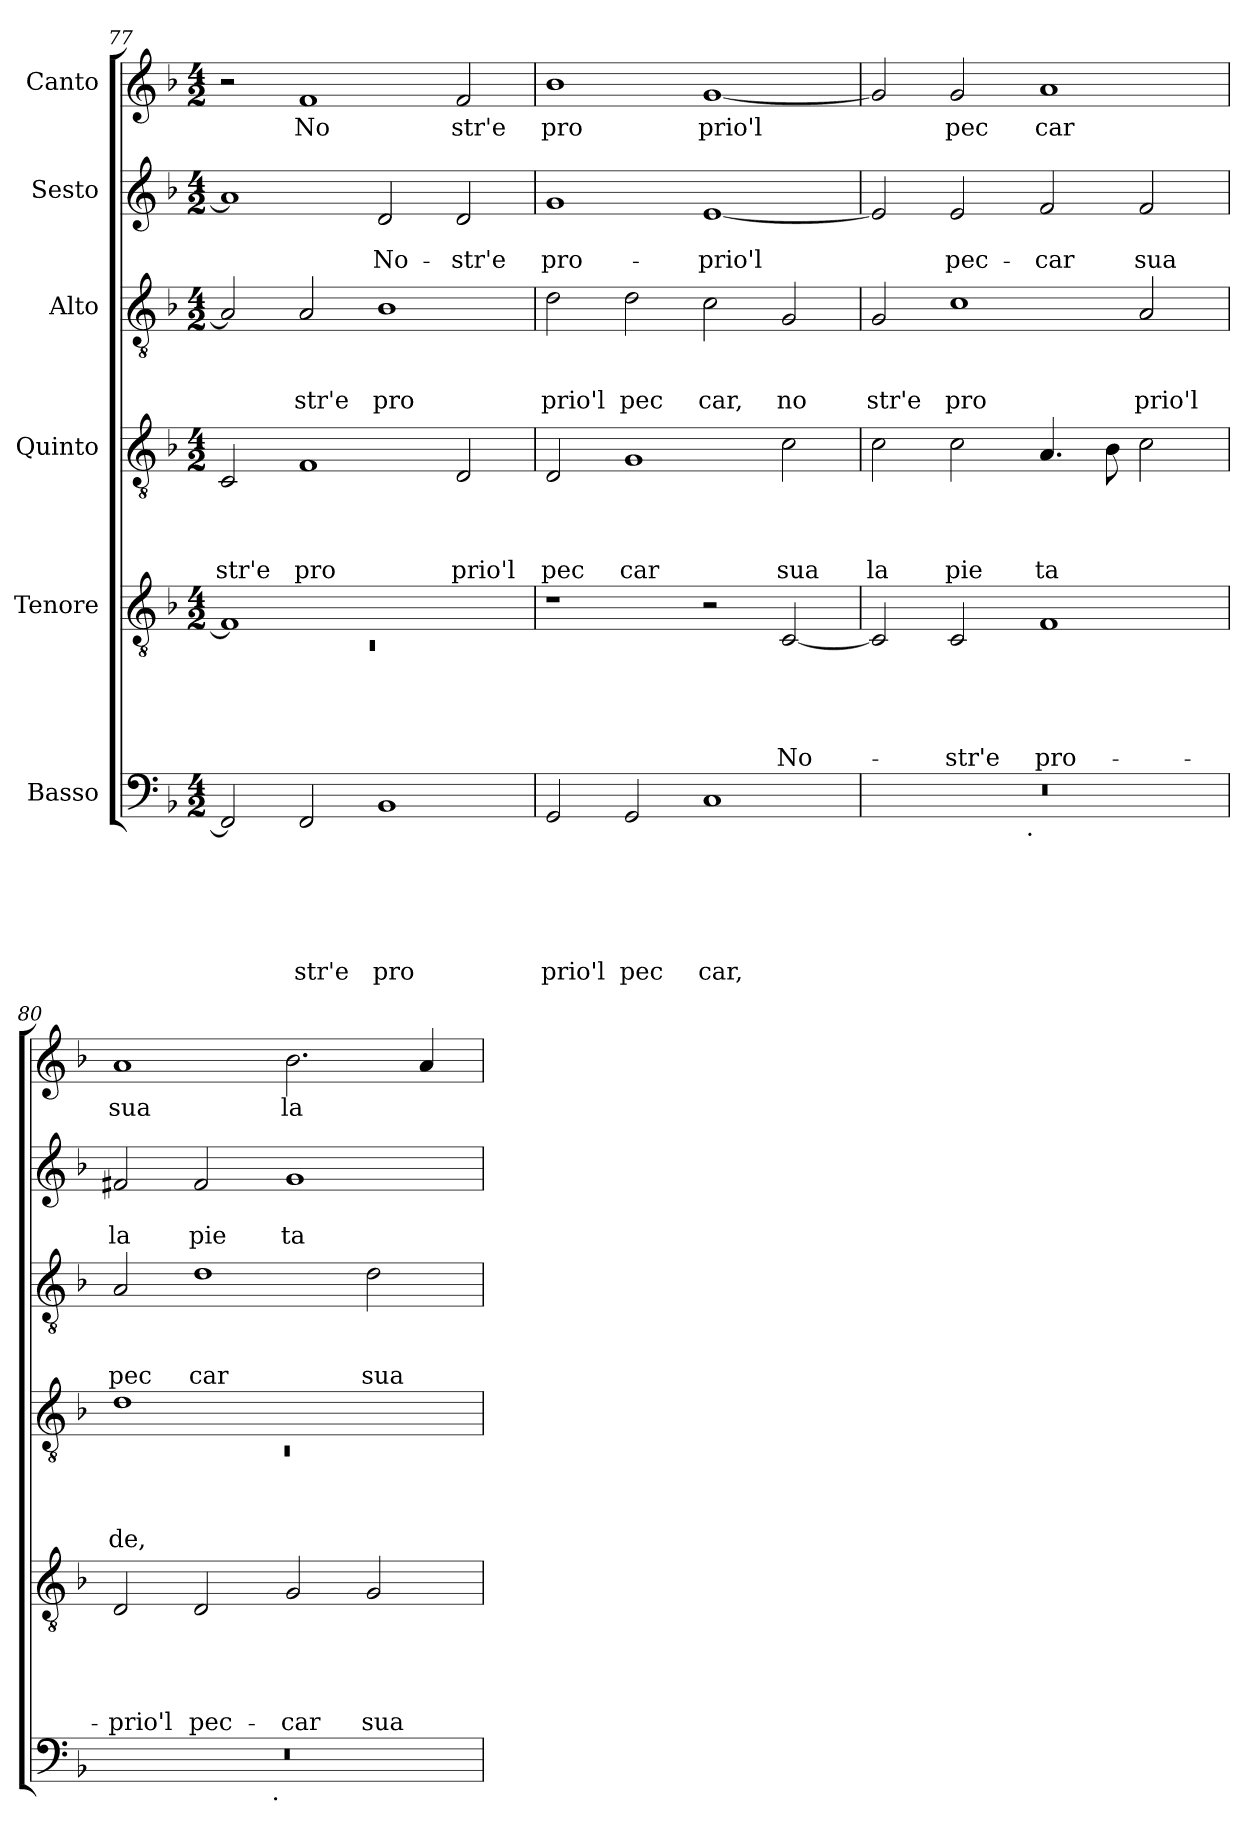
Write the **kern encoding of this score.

**kern	**text	**text	**text	**text	**text	**text	**kern	**text	**text	**text	**text	**text	**kern	**text	**text	**text	**text	**kern	**text	**text	**text	**kern	**text	**text	**kern	**text
*part6	*part6	*part6	*part6	*part6	*part6	*part6	*part5	*part5	*part5	*part5	*part5	*part5	*part4	*part4	*part4	*part4	*part4	*part3	*part3	*part3	*part3	*part2	*part2	*part2	*part1	*part1
*staff6	*staff6	*staff6	*staff6	*staff6	*staff6	*staff6	*staff5	*staff5	*staff5	*staff5	*staff5	*staff5	*staff4	*staff4	*staff4	*staff4	*staff4	*staff3	*staff3	*staff3	*staff3	*staff2	*staff2	*staff2	*staff1	*staff1
*I"Basso	*	*	*	*	*	*	*I"Tenore	*	*	*	*	*	*I"Quinto	*	*	*	*	*I"Alto	*	*	*	*I"Sesto	*	*	*I"Canto	*
*clefF4	*	*	*	*	*	*	*clefGv2	*	*	*	*	*	*clefGv2	*	*	*	*	*clefGv2	*	*	*	*clefG2	*	*	*clefG2	*
*k[b-]	*	*	*	*	*	*	*k[b-]	*	*	*	*	*	*k[b-]	*	*	*	*	*k[b-]	*	*	*	*k[b-]	*	*	*k[b-]	*
*F:	*	*	*	*	*	*	*F:	*	*	*	*	*	*F:	*	*	*	*	*F:	*	*	*	*F:	*	*	*F:	*
*M4/2	*	*	*	*	*	*	*M4/2	*	*	*	*	*	*M4/2	*	*	*	*	*M4/2	*	*	*	*M4/2	*	*	*M4/2	*
=77	=77	=77	=77	=77	=77	=77	=77	=77	=77	=77	=77	=77	=77	=77	=77	=77	=77	=77	=77	=77	=77	=77	=77	=77	=77	=77
*	*	*	*	*	*	*	*^	*	*	*	*	*	*	*	*	*	*	*	*	*	*	*	*	*	*	*
!	!	!	!	!	!	!	!	!LO:N:vis=1	!	!	!	!	!	!	!	!	!	!LO:LY:b	!	!	!	!	!	!	!	!	!
2FF/]	.	.	.	.	.	.	1F]	0rC	.	.	.	.	.	2C/	.	.	.	str'e	2A/]	.	.	.	1a]	.	.	2r	.
!	!	!	!	!	!	!LO:LY:b	!	!	!	!	!	!	!	!	!	!	!	!LO:LY:b	!	!	!	!LO:LY:b	!	!	!	!	!LO:LY:b
2FF/	.	.	.	.	.	str'e	.	.	.	.	.	.	.	1F	.	.	.	pro	2A/	.	.	str'e	.	.	.	1f	No
!	!	!	!	!	!	!LO:LY:b	!	!	!	!	!	!	!	!	!	!	!	!	!	!	!	!LO:LY:b	!	!	!LO:LY:b	!	!
1BB-	.	.	.	.	.	pro	1ryy	.	.	.	.	.	.	.	.	.	.	.	1B-	.	.	pro	2d/	.	No-	.	.
!	!	!	!	!	!	!	!	!	!	!	!	!	!	!	!	!	!	!LO:LY:b	!	!	!	!	!	!	!LO:LY:b	!	!LO:LY:b
.	.	.	.	.	.	.	.	.	.	.	.	.	.	2D/	.	.	.	prio'l	.	.	.	.	2d/	.	-str'e	2f/	str'e
*	*	*	*	*	*	*	*v	*v	*	*	*	*	*	*	*	*	*	*	*	*	*	*	*	*	*	*	*
=78	=78	=78	=78	=78	=78	=78	=78	=78	=78	=78	=78	=78	=78	=78	=78	=78	=78	=78	=78	=78	=78	=78	=78	=78	=78	=78
!	!	!	!	!	!	!LO:LY:b	!	!	!	!	!	!	!	!	!	!	!LO:LY:b	!	!	!	!LO:LY:b	!	!	!LO:LY:b	!	!LO:LY:b
2GG/	.	.	.	.	.	prio'l	1r	.	.	.	.	.	2D/	.	.	.	pec	2d\	.	.	prio'l	1g	.	pro-	1b-	pro
!	!	!	!	!	!	!LO:LY:b	!	!	!	!	!	!	!	!	!	!	!LO:LY:b	!	!	!	!LO:LY:b	!	!	!	!	!
2GG/	.	.	.	.	.	pec	.	.	.	.	.	.	1G	.	.	.	car	2d\	.	.	pec	.	.	.	.	.
!	!	!	!	!	!	!LO:LY:b	!	!	!	!	!	!	!	!	!	!	!	!	!	!	!LO:LY:b	!	!	!LO:LY:b	!	!LO:LY:b
1C	.	.	.	.	.	car,	2r	.	.	.	.	.	.	.	.	.	.	2c\	.	.	car,	[<1e	.	-prio'l	[<1g	prio'l
!	!	!	!	!	!	!	!	!	!	!	!	!LO:LY:b	!	!	!	!	!LO:LY:b	!	!	!	!LO:LY:b	!	!	!	!	!
.	.	.	.	.	.	.	[<2C/	.	.	.	.	No-	2c\	.	.	.	sua	2G/	.	.	no	.	.	.	.	.
=79	=79	=79	=79	=79	=79	=79	=79	=79	=79	=79	=79	=79	=79	=79	=79	=79	=79	=79	=79	=79	=79	=79	=79	=79	=79	=79
!	!	!	!	!	!	!	!	!	!	!	!	!	!	!	!	!	!LO:LY:b	!	!	!	!LO:LY:b	!	!	!	!	!
*^	*	*	*	*	*	*	*	*	*	*	*	*	*	*	*	*	*	*	*	*	*	*	*	*	*	*
0r	2ryy	.	.	.	.	.	.	2C/]	.	.	.	.	.	2c\	.	.	.	la	2G/	.	.	str'e	2e/]	.	.	2g/]	.
!	!	!	!	!	!	!	!	!	!	!	!	!	!LO:LY:b	!	!	!	!	!LO:LY:b	!	!	!	!LO:LY:b	!	!	!LO:LY:b	!	!LO:LY:b
.	4...ryy	.	.	.	.	.	.	2C/	.	.	.	.	-str'e	2c\	.	.	.	pie	1c	.	.	pro	2e/	.	pec-	2g/	pec
!	!LO:TX:b:t=.	!	!	!	!	!	!	!	!	!	!	!	!	!	!	!	!	!	!	!	!	!	!	!	!	!	!
.	1ryy	.	.	.	.	.	.	.	.	.	.	.	.	.	.	.	.	.	.	.	.	.	.	.	.	.	.
!	!	!	!	!	!	!	!	!	!	!	!	!	!LO:LY:b	!	!	!	!	!LO:LY:b	!	!	!	!	!	!	!LO:LY:b	!	!LO:LY:b
.	.	.	.	.	.	.	.	1F	.	.	.	.	pro-	4.A/	.	.	.	ta	.	.	.	.	2f/	.	-car	1a	car
.	.	.	.	.	.	.	.	.	.	.	.	.	.	8B-\	.	.	.	.	.	.	.	.	.	.	.	.	.
!	!	!	!	!	!	!	!	!	!	!	!	!	!	!	!	!	!	!	!	!	!	!LO:LY:b	!	!	!LO:LY:b	!	!
.	.	.	.	.	.	.	.	.	.	.	.	.	.	2c\	.	.	.	.	2A/	.	.	prio'l	2f/	.	sua	.	.
.	32ryy	.	.	.	.	.	.	.	.	.	.	.	.	.	.	.	.	.	.	.	.	.	.	.	.	.	.
!!LO:PB:g=z
=80	=80	=80	=80	=80	=80	=80	=80	=80	=80	=80	=80	=80	=80	=80	=80	=80	=80	=80	=80	=80	=80	=80	=80	=80	=80	=80	=80
*	*	*	*	*	*	*	*	*	*	*	*	*	*	*^	*	*	*	*	*	*	*	*	*	*	*	*	*
!	!	!	!	!	!	!	!	!	!	!	!	!	!LO:LY:b	!	!LO:N:vis=1	!	!	!	!LO:LY:b	!	!	!	!LO:LY:b	!	!	!LO:LY:b	!	!LO:LY:b
0r	2ryy	.	.	.	.	.	.	2D/	.	.	.	.	-prio'l	1d	0rC	.	.	.	de,	2A/	.	.	pec	2f#X/	.	la	1a	sua
!	!	!	!	!	!	!	!	!	!	!	!	!	!LO:LY:b	!	!	!	!	!	!	!	!	!	!LO:LY:b	!	!	!LO:LY:b	!	!
.	4...ryy	.	.	.	.	.	.	2D/	.	.	.	.	pec-	.	.	.	.	.	.	1d	.	.	car	2f#/	.	pie	.	.
!	!LO:TX:b:t=.	!	!	!	!	!	!	!	!	!	!	!	!	!	!	!	!	!	!	!	!	!	!	!	!	!	!	!
.	1ryy	.	.	.	.	.	.	.	.	.	.	.	.	.	.	.	.	.	.	.	.	.	.	.	.	.	.	.
!	!	!	!	!	!	!	!	!	!	!	!	!	!LO:LY:b	!	!	!	!	!	!	!	!	!	!	!	!	!LO:LY:b	!	!LO:LY:b
.	.	.	.	.	.	.	.	2G/	.	.	.	.	-car	1ryy	.	.	.	.	.	.	.	.	.	1g	.	ta	2.b-\	la
!	!	!	!	!	!	!	!	!	!	!	!	!	!LO:LY:b	!	!	!	!	!	!	!	!	!	!LO:LY:b	!	!	!	!	!
.	.	.	.	.	.	.	.	2G/	.	.	.	.	sua	.	.	.	.	.	.	2d\	.	.	sua	.	.	.	.	.
.	.	.	.	.	.	.	.	.	.	.	.	.	.	.	.	.	.	.	.	.	.	.	.	.	.	.	4a/	.
.	32ryy	.	.	.	.	.	.	.	.	.	.	.	.	.	.	.	.	.	.	.	.	.	.	.	.	.	.	.
*v	*v	*	*	*	*	*	*	*	*	*	*	*	*	*v	*v	*	*	*	*	*	*	*	*	*	*	*	*	*
=	=	=	=	=	=	=	=	=	=	=	=	=	=	=	=	=	=	=	=	=	=	=	=	=	=	=
*-	*-	*-	*-	*-	*-	*-	*-	*-	*-	*-	*-	*-	*-	*-	*-	*-	*-	*-	*-	*-	*-	*-	*-	*-	*-	*-
